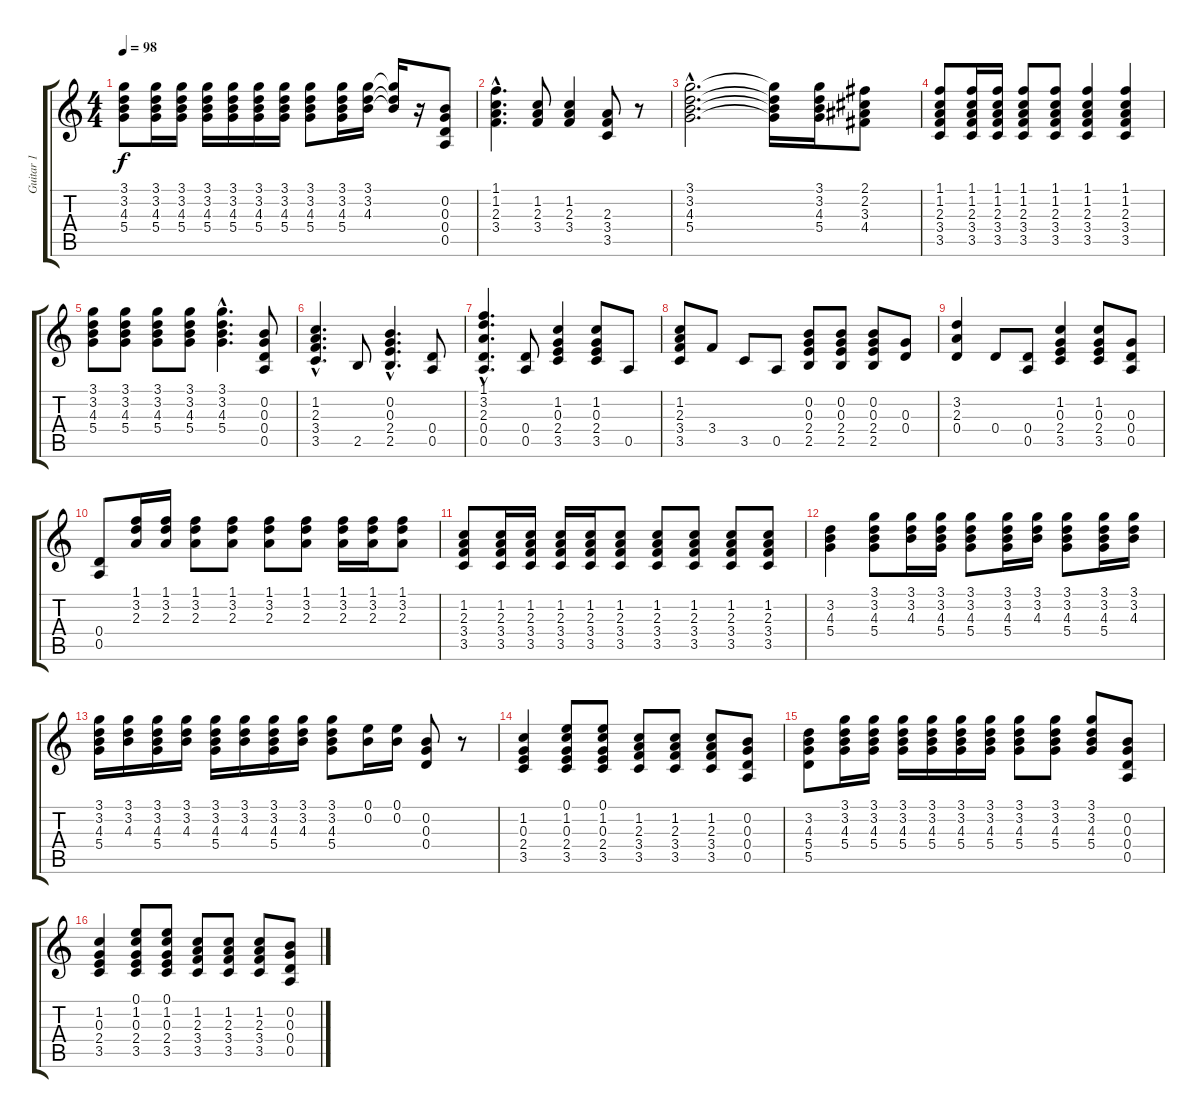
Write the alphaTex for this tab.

\track ("Guitar 1" "Guitar 1") {instrument electricguitarclean}
\staff {score tabs}
\tuning (E4 B3 G3 D3 A2 E2) {hide}
\ts (4 4)
\tempo 98
\clef g2
\ks c
(3.1 3.2 4.3 5.4).8{dy f} (3.1 3.2 4.3 5.4).16 (3.1 3.2 4.3 5.4).16 (3.1 3.2 4.3 5.4).16 (3.1 3.2 4.3 5.4).16 (3.1 3.2 4.3 5.4).16 (3.1 3.2 4.3 5.4).16 (3.1 3.2 4.3 5.4).8 (3.1 3.2 4.3 5.4).16 (3.1 3.2 4.3).16 (3.1{t} 3.2{t} 4.3{t}).16 r.16 (0.2 0.3 0.4 0.5).8 |
(1.1{hac} 1.2{hac} 2.3{hac} 3.4{hac}).4{d} (1.2 2.3 3.4).8 (1.2 2.3 3.4).4 (2.3 3.4 3.5).8 r.8 |
(3.1{hac} 3.2{hac} 4.3{hac} 5.4{hac}).2{d} (3.1{t} 3.2{t} 4.3{t} 5.4{t}).16 (3.1 3.2 4.3 5.4).16 (2.1 2.2 3.3 4.4).8 |
(1.1 1.2 2.3 3.4 3.5).8 (1.1 1.2 2.3 3.4 3.5).16 (1.1 1.2 2.3 3.4 3.5).16 (1.1 1.2 2.3 3.4 3.5).8 (1.1 1.2 2.3 3.4 3.5).8 (1.1 1.2 2.3 3.4 3.5).4 (1.1 1.2 2.3 3.4 3.5).4 |
(3.1 3.2 4.3 5.4).8 (3.1 3.2 4.3 5.4).8 (3.1 3.2 4.3 5.4).8 (3.1 3.2 4.3 5.4).8 (3.1{hac} 3.2{hac} 4.3{hac} 5.4{hac}).4{d} (0.2 0.3 0.4 0.5).8 |
(1.2{hac} 2.3{hac} 3.4{hac} 3.5{hac}).4{d} 2.5.8 (0.2{hac} 0.3{hac} 2.4{hac} 2.5{hac}).4{d} (0.4 0.5).8 |
(1.1{hac} 3.2{hac} 2.3{hac} 0.4{hac} 0.5{hac}).4{d} (0.4 0.5).8 (1.2 0.3 2.4 3.5).4 (1.2 0.3 2.4 3.5).8 0.5.8 |
(1.2 2.3 3.4 3.5).8 3.4.8 3.5.8 0.5.8 (0.2 0.3 2.4 2.5).8 (0.2 0.3 2.4 2.5).8 (0.2 0.3 2.4 2.5).8 (0.3 0.4).8 |
(3.2 2.3 0.4).4 0.4.8 (0.4 0.5).8 (1.2 0.3 2.4 3.5).4 (1.2 0.3 2.4 3.5).8 (0.3 0.4 0.5).8 |
(0.4 0.5).8 (1.1 3.2 2.3).16 (1.1 3.2 2.3).16 (1.1 3.2 2.3).8 (1.1 3.2 2.3).8 (1.1 3.2 2.3).8 (1.1 3.2 2.3).8 (1.1 3.2 2.3).16 (1.1 3.2 2.3).16 (1.1 3.2 2.3).8 |
(1.2 2.3 3.4 3.5).8 (1.2 2.3 3.4 3.5).16 (1.2 2.3 3.4 3.5).16 (1.2 2.3 3.4 3.5).16 (1.2 2.3 3.4 3.5).16 (1.2 2.3 3.4 3.5).8 (1.2 2.3 3.4 3.5).8 (1.2 2.3 3.4 3.5).8 (1.2 2.3 3.4 3.5).8 (1.2 2.3 3.4 3.5).8 |
(3.2 4.3 5.4).4 (3.1 3.2 4.3 5.4).8 (3.1 3.2 4.3).16 (3.1 3.2 4.3 5.4).16 (3.1 3.2 4.3 5.4).8 (3.1 3.2 4.3 5.4).16 (3.1 3.2 4.3).16 (3.1 3.2 4.3 5.4).8 (3.1 3.2 4.3 5.4).16 (3.1 3.2 4.3).16 |
(3.1 3.2 4.3 5.4).16 (3.1 3.2 4.3).16 (3.1 3.2 4.3 5.4).16 (3.1 3.2 4.3).16 (3.1 3.2 4.3 5.4).16 (3.1 3.2 4.3).16 (3.1 3.2 4.3 5.4).16 (3.1 3.2 4.3).16 (3.1 3.2 4.3 5.4).8 (0.1 0.2).16 (0.1 0.2).16 (0.2 0.3 0.4).8 r.8 |
(1.2 0.3 2.4 3.5).4 (0.1 1.2 0.3 2.4 3.5).8 (0.1 1.2 0.3 2.4 3.5).8 (1.2 2.3 3.4 3.5).8 (1.2 2.3 3.4 3.5).8 (1.2 2.3 3.4 3.5).8 (0.2 0.3 0.4 0.5).8 |
(3.2 4.3 5.4 5.5).8 (3.1 3.2 4.3 5.4).16 (3.1 3.2 4.3 5.4).16 (3.1 3.2 4.3 5.4).16 (3.1 3.2 4.3 5.4).16 (3.1 3.2 4.3 5.4).16 (3.1 3.2 4.3 5.4).16 (3.1 3.2 4.3 5.4).8 (3.1 3.2 4.3 5.4).8 (3.1 3.2 4.3 5.4).8 (0.2 0.3 0.4 0.5).8 |
(1.2 0.3 2.4 3.5).4 (0.1 1.2 0.3 2.4 3.5).8 (0.1 1.2 0.3 2.4 3.5).8 (1.2 2.3 3.4 3.5).8 (1.2 2.3 3.4 3.5).8 (1.2 2.3 3.4 3.5).8 (0.2 0.3 0.4 0.5).8
